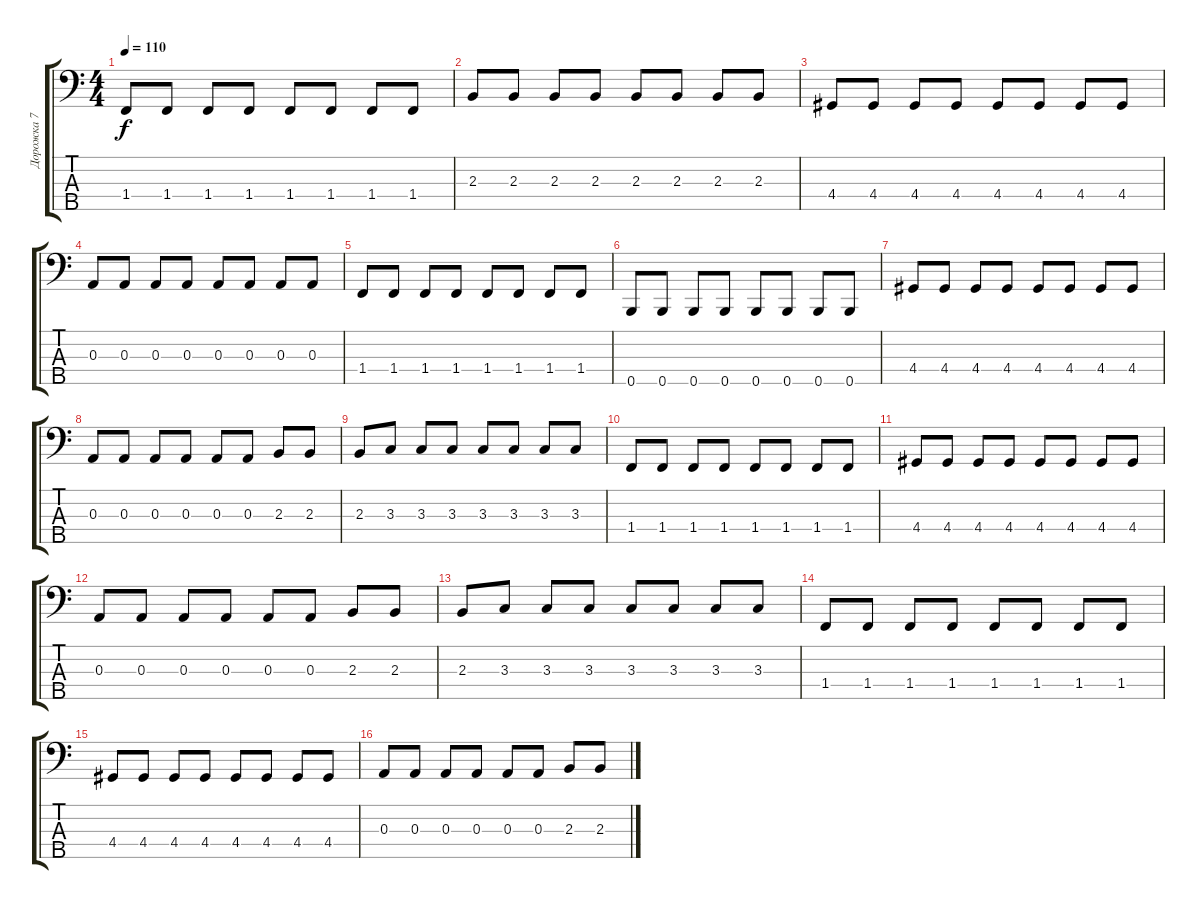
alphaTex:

\track ("Дорожка 7" "Дорожка 7") {instrument electricbassfinger}
\staff {score tabs}
\tuning (G2 D2 A1 E1 B0) {hide}
\ts (4 4)
\tempo 110
\clef f4
\ks c
1.4.8{dy f} 1.4.8 1.4.8 1.4.8 1.4.8 1.4.8 1.4.8 1.4.8 |
2.3.8 2.3.8 2.3.8 2.3.8 2.3.8 2.3.8 2.3.8 2.3.8 |
4.4.8 4.4.8 4.4.8 4.4.8 4.4.8 4.4.8 4.4.8 4.4.8 |
0.3.8 0.3.8 0.3.8 0.3.8 0.3.8 0.3.8 0.3.8 0.3.8 |
1.4.8 1.4.8 1.4.8 1.4.8 1.4.8 1.4.8 1.4.8 1.4.8 |
0.5.8 0.5.8 0.5.8 0.5.8 0.5.8 0.5.8 0.5.8 0.5.8 |
4.4.8 4.4.8 4.4.8 4.4.8 4.4.8 4.4.8 4.4.8 4.4.8 |
0.3.8 0.3.8 0.3.8 0.3.8 0.3.8 0.3.8 2.3.8 2.3.8 |
2.3.8 3.3.8 3.3.8 3.3.8 3.3.8 3.3.8 3.3.8 3.3.8 |
1.4.8 1.4.8 1.4.8 1.4.8 1.4.8 1.4.8 1.4.8 1.4.8 |
4.4.8 4.4.8 4.4.8 4.4.8 4.4.8 4.4.8 4.4.8 4.4.8 |
0.3.8 0.3.8 0.3.8 0.3.8 0.3.8 0.3.8 2.3.8 2.3.8 |
2.3.8 3.3.8 3.3.8 3.3.8 3.3.8 3.3.8 3.3.8 3.3.8 |
1.4.8 1.4.8 1.4.8 1.4.8 1.4.8 1.4.8 1.4.8 1.4.8 |
4.4.8 4.4.8 4.4.8 4.4.8 4.4.8 4.4.8 4.4.8 4.4.8 |
0.3.8 0.3.8 0.3.8 0.3.8 0.3.8 0.3.8 2.3.8 2.3.8
